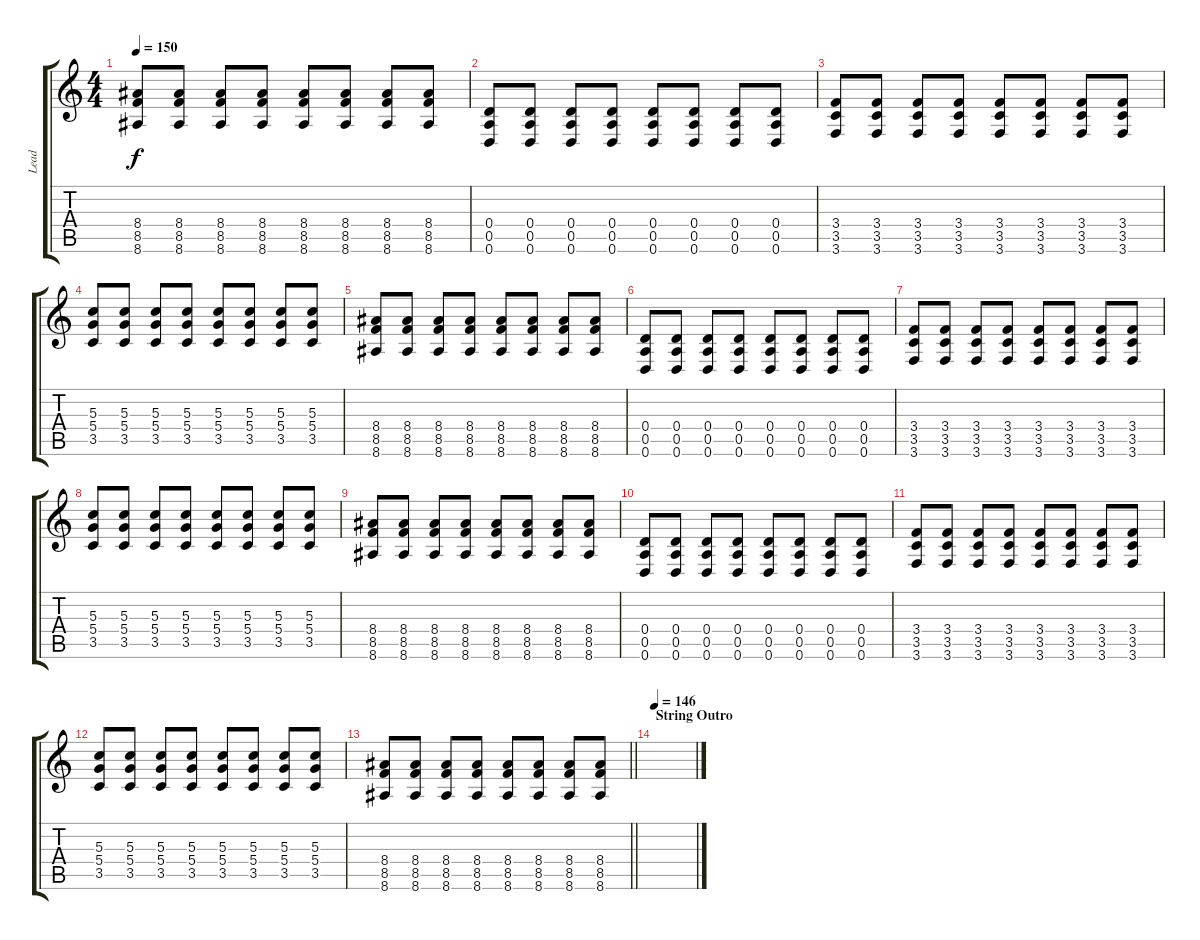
\track ("Lead" "Lead") {instrument distortionguitar}
\staff {score tabs}
\tuning (E4 B3 G3 D3 A2 D2) {hide}
\ts (4 4)
\tempo 150
\clef g2
\ks c
(8.4 8.5 8.6).8{dy f} (8.4 8.5 8.6).8 (8.4 8.5 8.6).8 (8.4 8.5 8.6).8 (8.4 8.5 8.6).8 (8.4 8.5 8.6).8 (8.4 8.5 8.6).8 (8.4 8.5 8.6).8 |
(0.4 0.5 0.6).8 (0.4 0.5 0.6).8 (0.4 0.5 0.6).8 (0.4 0.5 0.6).8 (0.4 0.5 0.6).8 (0.4 0.5 0.6).8 (0.4 0.5 0.6).8 (0.4 0.5 0.6).8 |
(3.4 3.5 3.6).8 (3.4 3.5 3.6).8 (3.4 3.5 3.6).8 (3.4 3.5 3.6).8 (3.4 3.5 3.6).8 (3.4 3.5 3.6).8 (3.4 3.5 3.6).8 (3.4 3.5 3.6).8 |
(5.3 5.4 3.5).8 (5.3 5.4 3.5).8 (5.3 5.4 3.5).8 (5.3 5.4 3.5).8 (5.3 5.4 3.5).8 (5.3 5.4 3.5).8 (5.3 5.4 3.5).8 (5.3 5.4 3.5).8 |
(8.4 8.5 8.6).8 (8.4 8.5 8.6).8 (8.4 8.5 8.6).8 (8.4 8.5 8.6).8 (8.4 8.5 8.6).8 (8.4 8.5 8.6).8 (8.4 8.5 8.6).8 (8.4 8.5 8.6).8 |
(0.4 0.5 0.6).8 (0.4 0.5 0.6).8 (0.4 0.5 0.6).8 (0.4 0.5 0.6).8 (0.4 0.5 0.6).8 (0.4 0.5 0.6).8 (0.4 0.5 0.6).8 (0.4 0.5 0.6).8 |
(3.4 3.5 3.6).8 (3.4 3.5 3.6).8 (3.4 3.5 3.6).8 (3.4 3.5 3.6).8 (3.4 3.5 3.6).8 (3.4 3.5 3.6).8 (3.4 3.5 3.6).8 (3.4 3.5 3.6).8 |
(5.3 5.4 3.5).8 (5.3 5.4 3.5).8 (5.3 5.4 3.5).8 (5.3 5.4 3.5).8 (5.3 5.4 3.5).8 (5.3 5.4 3.5).8 (5.3 5.4 3.5).8 (5.3 5.4 3.5).8 |
(8.4 8.5 8.6).8 (8.4 8.5 8.6).8 (8.4 8.5 8.6).8 (8.4 8.5 8.6).8 (8.4 8.5 8.6).8 (8.4 8.5 8.6).8 (8.4 8.5 8.6).8 (8.4 8.5 8.6).8 |
(0.4 0.5 0.6).8 (0.4 0.5 0.6).8 (0.4 0.5 0.6).8 (0.4 0.5 0.6).8 (0.4 0.5 0.6).8 (0.4 0.5 0.6).8 (0.4 0.5 0.6).8 (0.4 0.5 0.6).8 |
(3.4 3.5 3.6).8 (3.4 3.5 3.6).8 (3.4 3.5 3.6).8 (3.4 3.5 3.6).8 (3.4 3.5 3.6).8 (3.4 3.5 3.6).8 (3.4 3.5 3.6).8 (3.4 3.5 3.6).8 |
(5.3 5.4 3.5).8 (5.3 5.4 3.5).8 (5.3 5.4 3.5).8 (5.3 5.4 3.5).8 (5.3 5.4 3.5).8 (5.3 5.4 3.5).8 (5.3 5.4 3.5).8 (5.3 5.4 3.5).8 |
\barLineRight lightlight
(8.4 8.5 8.6).8 (8.4 8.5 8.6).8 (8.4 8.5 8.6).8 (8.4 8.5 8.6).8 (8.4 8.5 8.6).8 (8.4 8.5 8.6).8 (8.4 8.5 8.6).8 (8.4 8.5 8.6).8 |
\section ("" "String Outro")
\tempo 146
